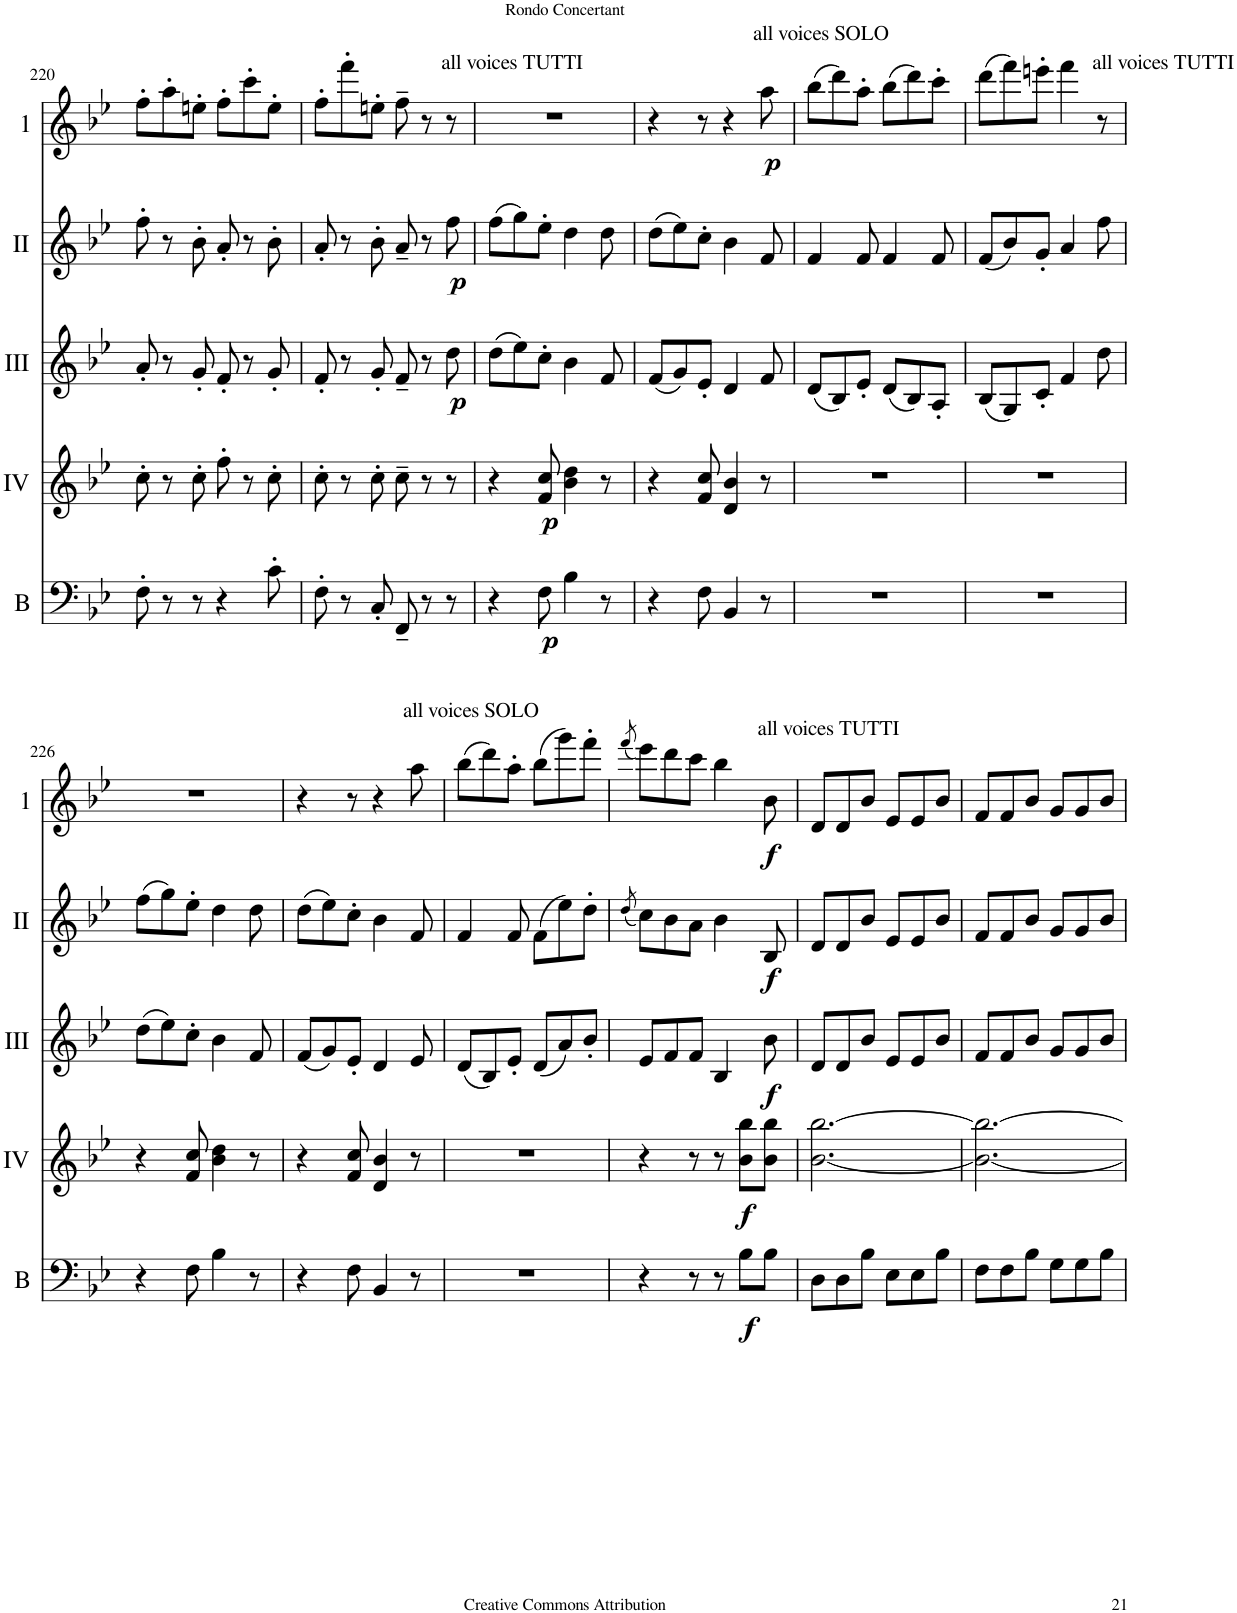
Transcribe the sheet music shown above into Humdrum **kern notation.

**kern	**dynam	**kern	**dynam	**kern	**dynam	**kern	**dynam	**kern	**dynam
*part5	*part5	*part4	*part4	*part3	*part3	*part2	*part2	*part1	*part1
*staff5	*staff5	*staff4	*staff4	*staff3	*staff3	*staff2	*staff2	*staff1	*staff1
*I"Basson	*	*I"Acc. 4	*	*I"Acc. 3	*	*I"Acc. 2	*	*I"Acc. 1	*
*I'B	*	*	*	*	*	*	*	*	*
!!LO:PB:g=z
*clefF4	*	*clefG2	*	*clefG2	*	*clefG2	*	*clefG2	*
*Trd7c12	*	*Trd7c12	*	*	*	*	*	*	*
*k[b-e-]	*	*k[b-e-]	*	*k[b-e-]	*	*k[b-e-]	*	*k[b-e-]	*
*M6/8	*	*M6/8	*	*M6/8	*	*M6/8	*	*M6/8	*
=220	=220	=220	=220	=220	=220	=220	=220	=220	=220
8F'\	.	8cc'\	.	8a'/	.	8ff'\	.	8ff'\L	.
8r	.	8r	.	8r	.	8r	.	8aa'\	.
8r	.	8cc'\	.	8g'/	.	8b-'\	.	8een'\J	.
4r	.	8ff'\	.	8f'/	.	8a'/	.	8ff'\L	.
.	.	8r	.	8r	.	8r	.	8ccc'\	.
8c'\	.	8cc'\	.	8g'/	.	8b-'\	.	8ee'\J	.
=221	=221	=221	=221	=221	=221	=221	=221	=221	=221
8F'\	.	8cc'\	.	8f'/	.	8a'/	.	8ff'\L	.
8r	.	8r	.	8r	.	8r	.	8fff'\	.
8C'/	.	8cc'\	.	8g'/	.	8b-'\	.	8een'\J	.
8FF~/	.	8cc~\	.	8f~/	.	8a~/	.	8ff~\	.
8r	.	8r	.	8r	.	8r	.	8r	.
!	!	!	!	!	!	!	!	!LO:TX:a:t=all voices TUTTI	!
!	!	!	!	!	!LO:DY:b	!	!LO:DY:b	!	!
8r	.	8r	.	8dd\	p	8ff\	p	8r	.
=222	=222	=222	=222	=222	=222	=222	=222	=222	=222
4r	.	4r	.	(8dd\L	.	(8ff\L	.	2.r	.
.	.	.	.	8ee-\)	.	8gg\)	.	.	.
!	!LO:DY:b	!	!LO:DY:b	!	!	!	!	!	!
8F\	p	8f/ 8cc/	p	8cc'\J	.	8ee-'\J	.	.	.
4B-\	.	4b-\ 4dd\	.	4b-\	.	4dd\	.	.	.
8r	.	8r	.	8f/	.	8dd\	.	.	.
=223	=223	=223	=223	=223	=223	=223	=223	=223	=223
4r	.	4r	.	(8f/L	.	(8dd\L	.	4r	.
.	.	.	.	8g/)	.	8ee-\)	.	.	.
8F\	.	8f/ 8cc/	.	8e-'/J	.	8cc'\J	.	8r	.
4BB-/	.	4d/ 4b-/	.	4d/	.	4b-\	.	4r	.
!	!	!	!	!	!	!	!	!LO:TX:a:t=all voices SOLO	!
!	!	!	!	!	!	!	!	!	!LO:DY:b
8r	.	8r	.	8f/	.	8f/	.	8aa\	p
=224	=224	=224	=224	=224	=224	=224	=224	=224	=224
2.r	.	2.r	.	(8d/L	.	4f/	.	(8bb-\L	.
.	.	.	.	8B-/)	.	.	.	8ddd\)	.
.	.	.	.	8e-'/J	.	8f/	.	8aa'\J	.
.	.	.	.	(8d/L	.	4f/	.	(8bb-\L	.
.	.	.	.	8B-/)	.	.	.	8ddd\)	.
.	.	.	.	8A'/J	.	8f/	.	8ccc'\J	.
=225	=225	=225	=225	=225	=225	=225	=225	=225	=225
2.r	.	2.r	.	(8B-/L	.	(8f/L	.	(8ddd\L	.
.	.	.	.	8G/)	.	8b-/)	.	8fff\)	.
.	.	.	.	8c'/J	.	8g'/J	.	8eeen'\J	.
.	.	.	.	4f/	.	4a/	.	4fff\	.
!	!	!	!	!	!	!	!	!LO:TX:a:t=all voices TUTTI	!
.	.	.	.	8dd\	.	8ff\	.	8r	.
!!LO:LB:g=z
=226	=226	=226	=226	=226	=226	=226	=226	=226	=226
4r	.	4r	.	(8dd\L	.	(8ff\L	.	2.r	.
.	.	.	.	8ee-\)	.	8gg\)	.	.	.
8F\	.	8f/ 8cc/	.	8cc'\J	.	8ee-'\J	.	.	.
4B-\	.	4b-\ 4dd\	.	4b-\	.	4dd\	.	.	.
8r	.	8r	.	8f/	.	8dd\	.	.	.
=227	=227	=227	=227	=227	=227	=227	=227	=227	=227
4r	.	4r	.	(8f/L	.	(8dd\L	.	4r	.
.	.	.	.	8g/)	.	8ee-\)	.	.	.
8F\	.	8f/ 8cc/	.	8e-'/J	.	8cc'\J	.	8r	.
4BB-/	.	4d/ 4b-/	.	4d/	.	4b-\	.	4r	.
!	!	!	!	!	!	!	!	!LO:TX:a:t=all voices SOLO	!
8r	.	8r	.	8e-/	.	8f/	.	8aa\	.
=228	=228	=228	=228	=228	=228	=228	=228	=228	=228
2.r	.	2.r	.	(8d/L	.	4f/	.	(8bb-\L	.
.	.	.	.	8B-/)	.	.	.	8ddd\)	.
.	.	.	.	8e-'/J	.	8f/	.	8aa'\J	.
.	.	.	.	(8d/L	.	(8f\L	.	(8bb-\L	.
.	.	.	.	8a/)	.	8ee-\)	.	8ggg\)	.
.	.	.	.	8b-'/J	.	8dd'\J	.	8fff'\J	.
=229	=229	=229	=229	=229	=229	=229	=229	=229	=229
.	.	.	.	.	.	(8qdd/	.	(8qfff/	.
4r	.	4r	.	8e-/L	.	8cc\L)	.	8eee-\L)	.
.	.	.	.	8f/	.	8b-\	.	8ddd\	.
8r	.	8r	.	8f/J	.	8a\J	.	8ccc\J	.
8r	.	8r	.	4B-/	.	4b-\	.	4bb-\	.
!	!LO:DY:b	!	!LO:DY:b	!	!	!	!	!	!
8B-\L	f	8b-\ 8bb-\L	f	.	.	.	.	.	.
!	!	!	!	!	!	!	!	!LO:TX:a:t=all voices TUTTI	!
!	!	!	!	!	!LO:DY:b	!	!LO:DY:b	!	!LO:DY:b
8B-\J	.	8b-\ 8bb-\J	.	8b-\	f	8B-/	f	8b-\	f
=230	=230	=230	=230	=230	=230	=230	=230	=230	=230
8D\L	.	[2.b-\ [2.bb-\	.	8d/L	.	8d/L	.	8d/L	.
8D\	.	.	.	8d/	.	8d/	.	8d/	.
8B-\J	.	.	.	8b-/J	.	8b-/J	.	8b-/J	.
8E-\L	.	.	.	8e-/L	.	8e-/L	.	8e-/L	.
8E-\	.	.	.	8e-/	.	8e-/	.	8e-/	.
8B-\J	.	.	.	8b-/J	.	8b-/J	.	8b-/J	.
=231	=231	=231	=231	=231	=231	=231	=231	=231	=231
8F\L	.	2.b-\_ 2.bb-\_	.	8f/L	.	8f/L	.	8f/L	.
8F\	.	.	.	8f/	.	8f/	.	8f/	.
8B-\J	.	.	.	8b-/J	.	8b-/J	.	8b-/J	.
8G\L	.	.	.	8g/L	.	8g/L	.	8g/L	.
8G\	.	.	.	8g/	.	8g/	.	8g/	.
8B-\J	.	.	.	8b-/J	.	8b-/J	.	8b-/J	.
=	=	=	=	=	=	=	=	=	=
*-	*-	*-	*-	*-	*-	*-	*-	*-	*-
